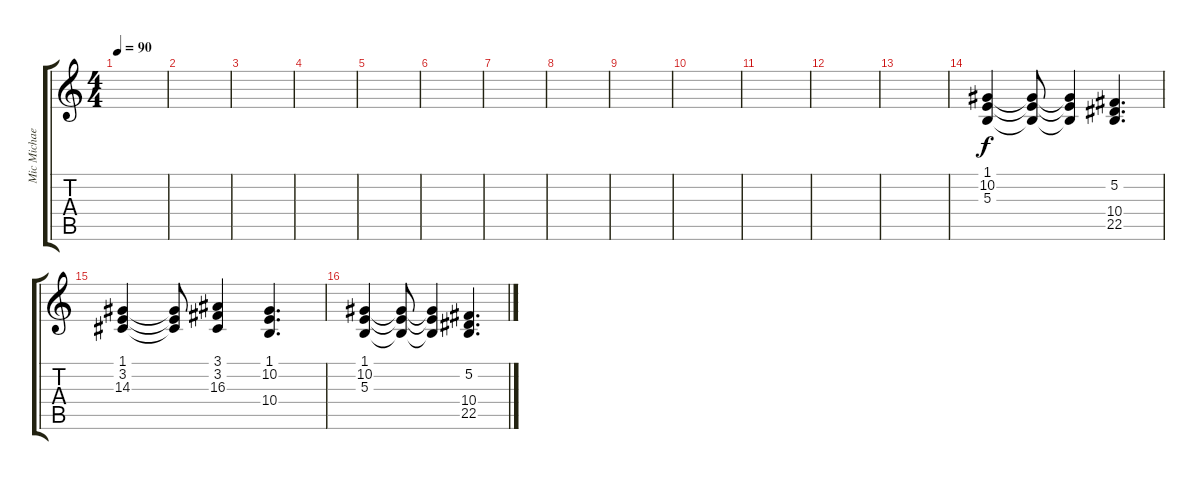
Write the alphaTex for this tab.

\track ("Mic Michaeli" "Mic Michae") {instrument synthstrings1}
\staff {score tabs}
\tuning (Eb4 Bb3 Gb3 Db3 Ab2 Eb2) {hide}
\ts (4 4)
\tempo 90
\clef g2
\ks c
|
|
|
|
|
|
|
|
|
|
|
|
|
(1.1 10.2 5.3).4 (1.1{t} 10.2{t} 5.3{t}).8 (1.1{t} 10.2{t} 5.3{t}).4 (5.2 10.4 22.5).4{d} |
(1.1 3.2 14.3).4 (1.1{t} 3.2{t} 14.3{t}).8 (3.1 3.2 16.3).4 (1.1 10.2 10.4).4{d} |
(1.1 10.2 5.3).4 (1.1{t} 10.2{t} 5.3{t}).8 (1.1{t} 10.2{t} 5.3{t}).4 (5.2 10.4 22.5).4{d}
